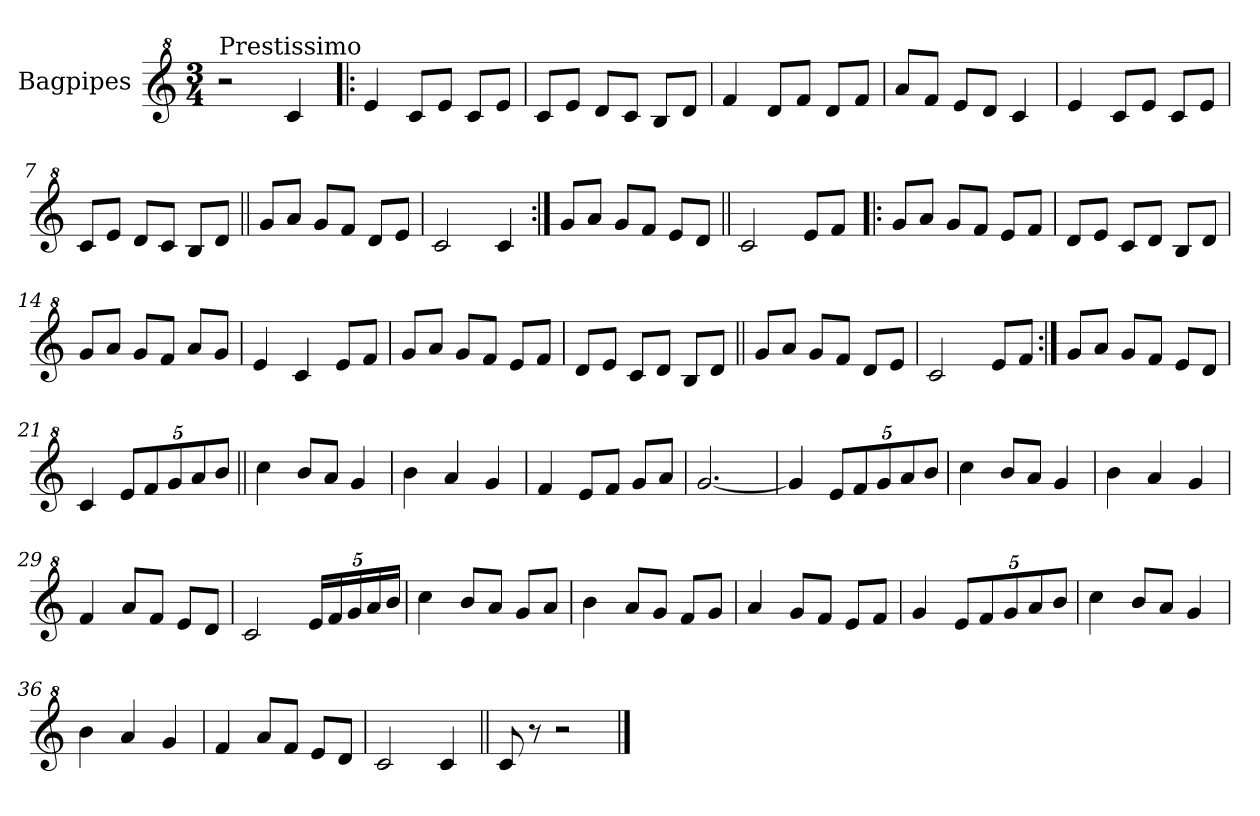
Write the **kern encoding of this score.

**kern
*part1
*staff1
*I"Bagpipes
*I'Bag
*clefG^2
*k[]
*C:
*M3/4
=1
!LO:TX:a:t=Prestissimo
2r
4cc/
=2!|:
4ee/
8cc/L
8ee/J
8cc/L
8ee/J
=3
8cc/L
8ee/J
8dd/L
8cc/J
8b/L
8dd/J
=4
4ff/
8dd/L
8ff/J
8dd/L
8ff/J
=5
8aa/L
8ff/J
8ee/L
8dd/J
4cc/
=6
4ee/
8cc/L
8ee/J
8cc/L
8ee/J
=7
8cc/L
8ee/J
8dd/L
8cc/J
8b/L
8dd/J
!!LO:LB:g=z
=8||
8gg/L
8aa/J
8gg/L
8ff/J
8dd/L
8ee/J
=9
2cc/
4cc/
=10:|!
8gg/L
8aa/J
8gg/L
8ff/J
8ee/L
8dd/J
=11||
2cc/
8ee/L
8ff/J
=12!|:
8gg/L
8aa/J
8gg/L
8ff/J
8ee/L
8ff/J
=13
8dd/L
8ee/J
8cc/L
8dd/J
8b/L
8dd/J
=14
8gg/L
8aa/J
8gg/L
8ff/J
8aa/L
8gg/J
!!LO:LB:g=z
=15
4ee/
4cc/
8ee/L
8ff/J
=16
8gg/L
8aa/J
8gg/L
8ff/J
8ee/L
8ff/J
=17
8dd/L
8ee/J
8cc/L
8dd/J
8b/L
8dd/J
=18||
8gg/L
8aa/J
8gg/L
8ff/J
8dd/L
8ee/J
=19
2cc/
8ee/L
8ff/J
=20:|!
8gg/L
8aa/J
8gg/L
8ff/J
8ee/L
8dd/J
=21
4cc/
*Xbrackettup
10ee/L
10ff/
10gg/
10aa/
10bb/J
!!LO:LB:g=z
=22||
4ccc\
8bb/L
8aa/J
4gg/
=23
4bb\
4aa/
4gg/
=24
4ff/
8ee/L
8ff/J
8gg/L
8aa/J
=25
[2.gg/
=26
4gg/]
10ee/L
10ff/
10gg/
10aa/
10bb/J
=27
4ccc\
8bb/L
8aa/J
4gg/
=28
4bb\
4aa/
4gg/
=29
4ff/
8aa/L
8ff/J
8ee/L
8dd/J
=30
2cc/
20ee/LL
20ff/
20gg/
20aa/
20bb/JJ
!!LO:LB:g=z
=31
4ccc\
8bb/L
8aa/J
8gg/L
8aa/J
=32
4bb\
8aa/L
8gg/J
8ff/L
8gg/J
=33
4aa/
8gg/L
8ff/J
8ee/L
8ff/J
=34
4gg/
10ee/L
10ff/
10gg/
10aa/
10bb/J
=35
4ccc\
8bb/L
8aa/J
4gg/
=36
4bb\
4aa/
4gg/
=37
4ff/
8aa/L
8ff/J
8ee/L
8dd/J
=38
2cc/
4cc/
=39||
8cc/
8r
2r
==
*-
